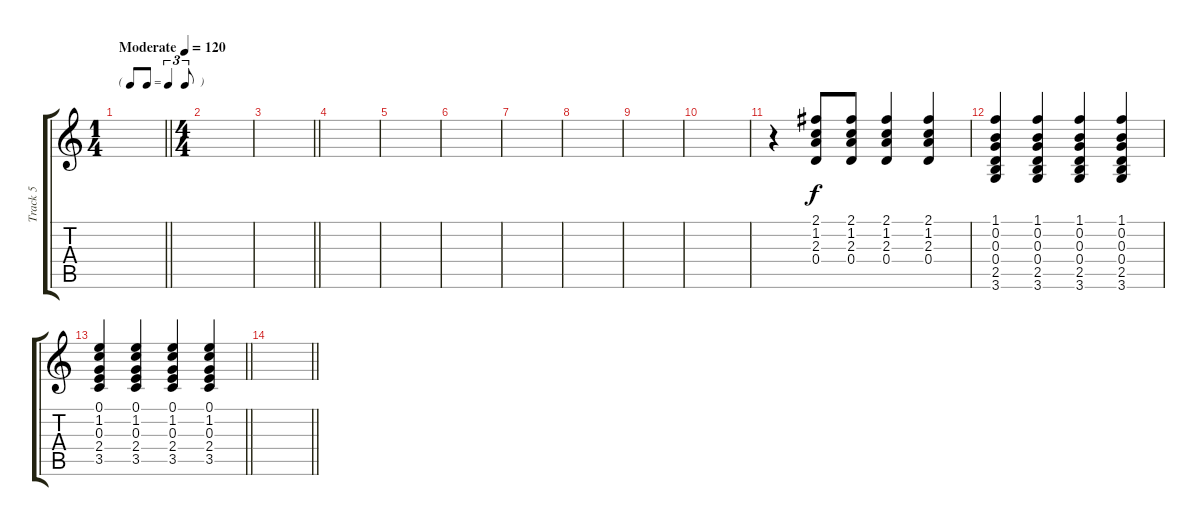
\track ("Track 5" "Track 5") {instrument acousticguitarsteel}
\staff {score tabs}
\tuning (E4 B3 G3 D3 A2 E2) {hide}
\ts (1 4)
\tf triplet8th
\tempo (120 "Moderate")
\clef g2
\barLineRight lightlight
\ks c
|
\ts (4 4)
|
\barLineRight lightlight
|
|
|
|
|
|
|
|
r.4 (2.1 1.2 2.3 0.4).8 (2.1 1.2 2.3 0.4).8 (2.1 1.2 2.3 0.4).4 (2.1 1.2 2.3 0.4).4 |
(1.1 0.2 0.3 0.4 2.5 3.6).4 (1.1 0.2 0.3 0.4 2.5 3.6).4 (1.1 0.2 0.3 0.4 2.5 3.6).4 (1.1 0.2 0.3 0.4 2.5 3.6).4 |
\barLineRight lightlight
(0.1 1.2 0.3 2.4 3.5).4 (0.1 1.2 0.3 2.4 3.5).4 (0.1 1.2 0.3 2.4 3.5).4 (0.1 1.2 0.3 2.4 3.5).4 |
\barLineRight lightlight
